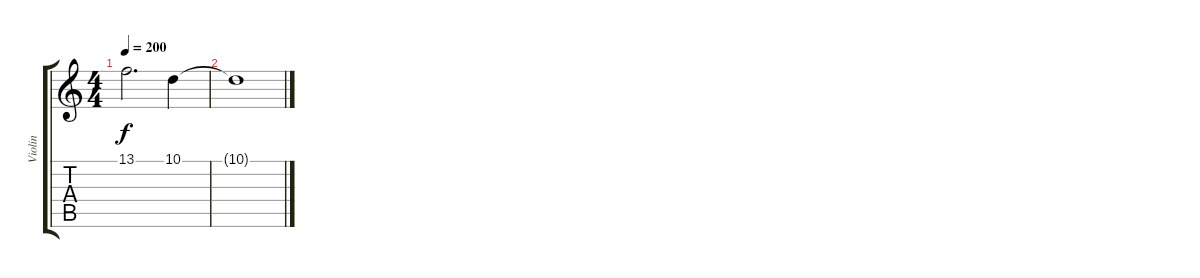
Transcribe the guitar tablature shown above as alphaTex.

\track ("Violin" "Violin") {instrument violin}
\staff {score tabs}
\tuning (E4 B3 G3 D3 A2 E2) {hide}
\ts (4 4)
\tempo 200
\clef g2
\ks c
13.1{t}.2{d dy f} 10.1.4 |
10.1{t}.1
